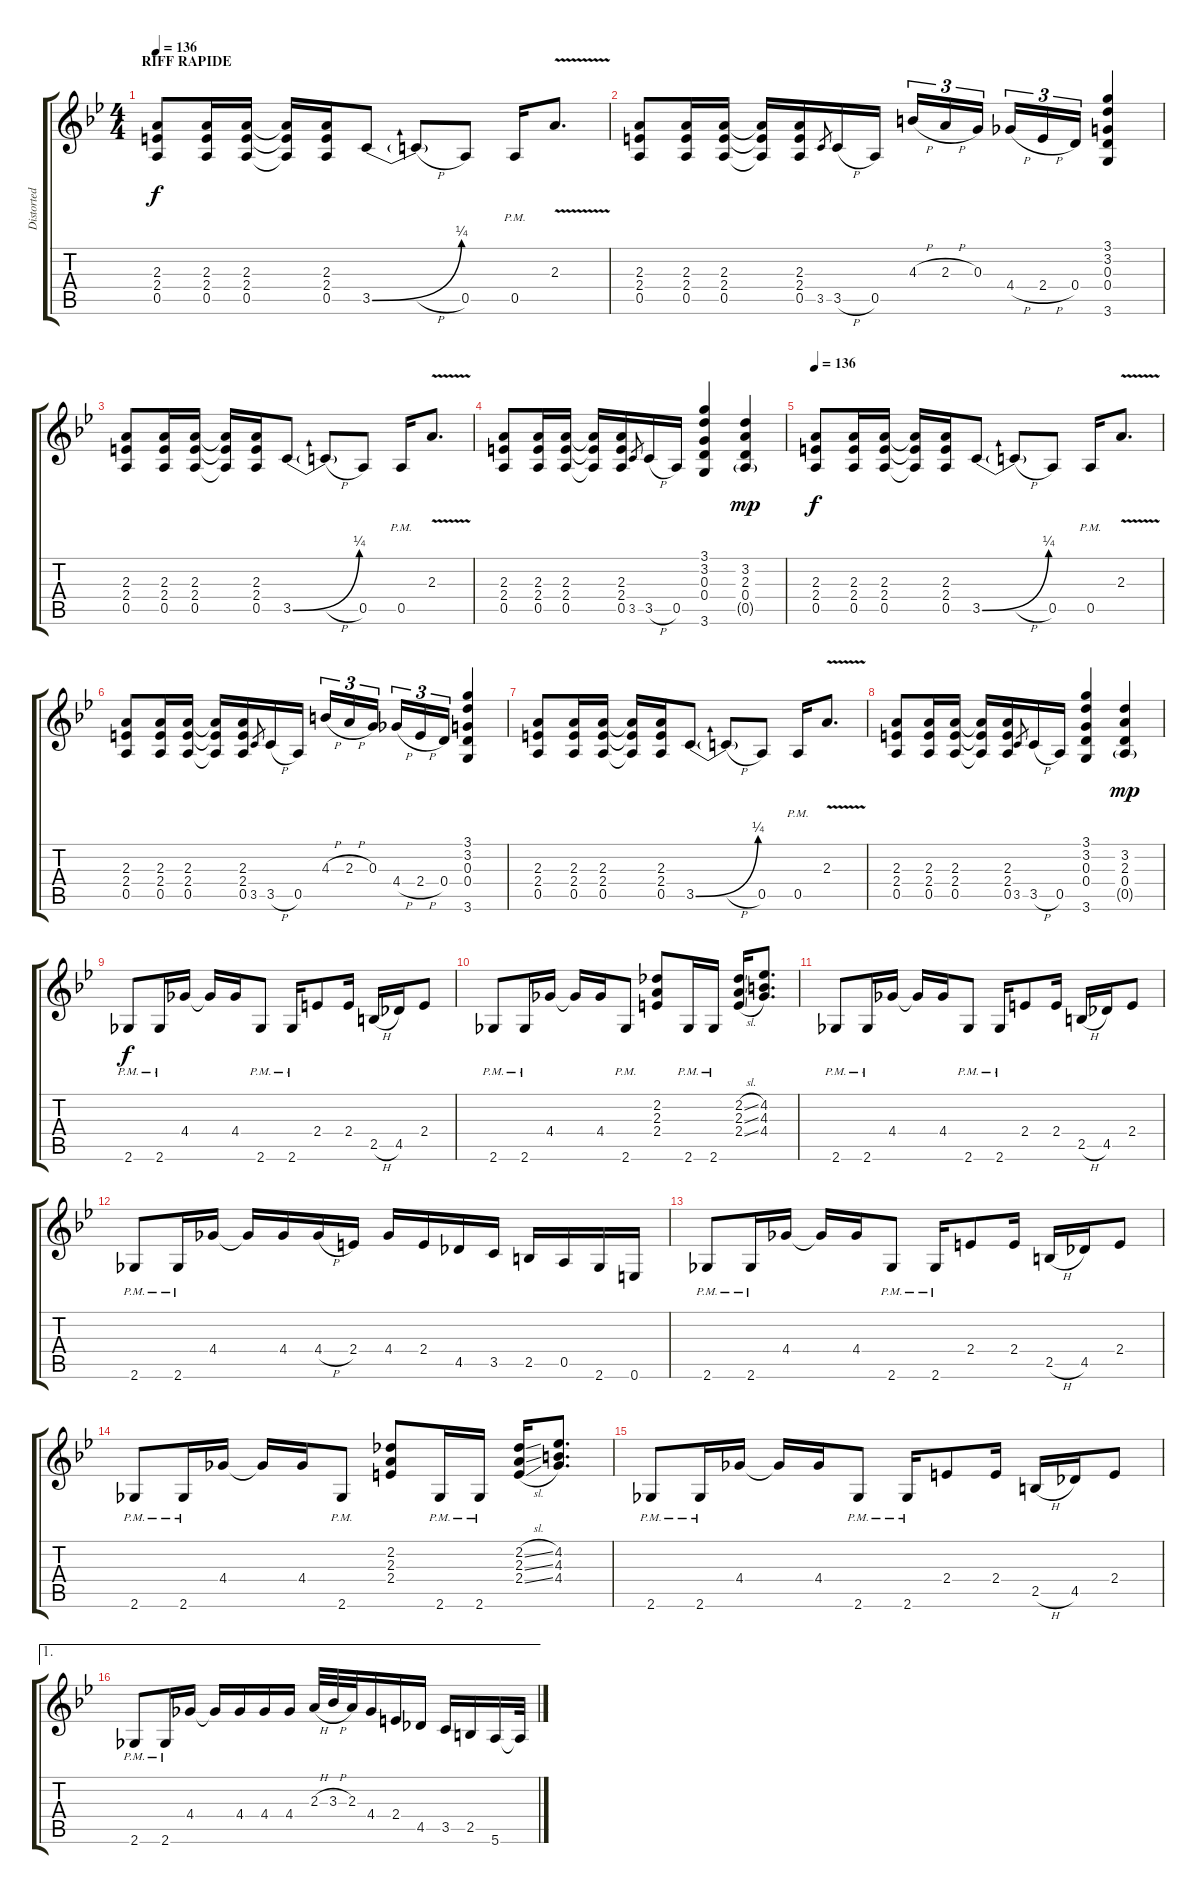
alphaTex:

\track ("Distorted [Left]" "Distorted ") {mute instrument overdrivenguitar}
\staff {score tabs}
\tuning (E4 B3 G3 D3 A2 E2) {hide}
\ts (4 4)
\section ("" "RIFF RAPIDE")
\tempo 136
\clef g2
\ks bb
(2.3 2.4 0.5).8{dy f} (2.3 2.4 0.5).16 (2.3 2.4 0.5).16 (2.3{t} 2.4{t} 0.5{t}).16 (2.3 2.4 0.5).16 3.5{be (bend 0 0 60 1)}.8 3.5{h t}.8 0.5.8 0.5{pm}.16 2.3{v}.8{d} |
(2.3 2.4 0.5).8 (2.3 2.4 0.5).16 (2.3 2.4 0.5).16 (2.3{t} 2.4{t} 0.5{t}).16 (2.3 2.4 0.5).16 3.5.8{gr} 3.5{h}.16 0.5.16 4.3{h}.16{tu (3 2)} 2.3{h}.16{tu (3 2)} 0.3.16{tu (3 2) beam splitsecondary} 4.4{h}.16{tu (3 2)} 2.4{h}.16{tu (3 2)} 0.4.16{tu (3 2)} (3.1 3.2 0.3 0.4 3.6).4 |
(2.3 2.4 0.5).8 (2.3 2.4 0.5).16 (2.3 2.4 0.5).16 (2.3{t} 2.4{t} 0.5{t}).16 (2.3 2.4 0.5).16 3.5{be (bend 0 0 60 1)}.8 3.5{h t}.8 0.5.8 0.5{pm}.16 2.3{v}.8{d} |
(2.3 2.4 0.5).8 (2.3 2.4 0.5).16 (2.3 2.4 0.5).16 (2.3{t} 2.4{t} 0.5{t}).16 (2.3 2.4 0.5).16 3.5.8{gr} 3.5{h}.16 0.5.16 (3.1 3.2 0.3 0.4 3.6).4 (3.2 2.3 0.4 0.5{g}).4{dy mp} |
\tempo 136
(2.3 2.4 0.5).8{dy f} (2.3 2.4 0.5).16 (2.3 2.4 0.5).16 (2.3{t} 2.4{t} 0.5{t}).16 (2.3 2.4 0.5).16 3.5{be (bend 0 0 60 1)}.8 3.5{h t}.8 0.5.8 0.5{pm}.16 2.3{v}.8{d} |
(2.3 2.4 0.5).8 (2.3 2.4 0.5).16 (2.3 2.4 0.5).16 (2.3{t} 2.4{t} 0.5{t}).16 (2.3 2.4 0.5).16 3.5.8{gr} 3.5{h}.16 0.5.16 4.3{h}.16{tu (3 2)} 2.3{h}.16{tu (3 2)} 0.3.16{tu (3 2) beam splitsecondary} 4.4{h}.16{tu (3 2)} 2.4{h}.16{tu (3 2)} 0.4.16{tu (3 2)} (3.1 3.2 0.3 0.4 3.6).4 |
(2.3 2.4 0.5).8 (2.3 2.4 0.5).16 (2.3 2.4 0.5).16 (2.3{t} 2.4{t} 0.5{t}).16 (2.3 2.4 0.5).16 3.5{be (bend 0 0 60 1)}.8 3.5{h t}.8 0.5.8 0.5{pm}.16 2.3{v}.8{d} |
(2.3 2.4 0.5).8 (2.3 2.4 0.5).16 (2.3 2.4 0.5).16 (2.3{t} 2.4{t} 0.5{t}).16 (2.3 2.4 0.5).16 3.5.8{gr} 3.5{h}.16 0.5.16 (3.1 3.2 0.3 0.4 3.6).4 (3.2 2.3 0.4 0.5{g}).4{dy mp} |
2.6{pm}.8{dy f} 2.6{pm}.16 4.4.16 4.4{t}.16 4.4.16 2.6{pm}.8 2.6{pm}.16 2.4.8 2.4.16 2.5{h}.16 4.5.16 2.4.8 |
2.6{pm}.8 2.6{pm}.16 4.4.16 4.4{t}.16 4.4.16 2.6{pm}.8 (2.2 2.3 2.4).8 2.6{pm}.16 2.6{pm}.16 (2.2{sl} 2.3{sl} 2.4{sl}).16 (4.2 4.3 4.4).8{d} |
2.6{pm}.8 2.6{pm}.16 4.4.16 4.4{t}.16 4.4.16 2.6{pm}.8 2.6{pm}.16 2.4.8 2.4.16 2.5{h}.16 4.5.16 2.4.8 |
2.6{pm}.8 2.6{pm}.16 4.4.16 4.4{t}.16 4.4.16 4.4{h}.16 2.4.16 4.4.16 2.4.16 4.5.16 3.5.16 2.5.16 0.5.16 2.6.16 0.6.16 |
2.6{pm}.8 2.6{pm}.16 4.4.16 4.4{t}.16 4.4.16 2.6{pm}.8 2.6{pm}.16 2.4.8 2.4.16 2.5{h}.16 4.5.16 2.4.8 |
2.6{pm}.8 2.6{pm}.16 4.4.16 4.4{t}.16 4.4.16 2.6{pm}.8 (2.2 2.3 2.4).8 2.6{pm}.16 2.6{pm}.16 (2.2{sl} 2.3{sl} 2.4{sl}).16 (4.2 4.3 4.4).8{d} |
2.6{pm}.8 2.6{pm}.16 4.4.16 4.4{t}.16 4.4.16 2.6{pm}.8 2.6{pm}.16 2.4.8 2.4.16 2.5{h}.16 4.5.16 2.4.8 |
\ae 1
2.6{pm}.8 2.6{pm}.16 4.4.16 4.4{t}.16 4.4.16 4.4.16 4.4.16 2.3{h}.32 3.3{h}.32 2.3.32 4.4.16 2.4.16 4.5.16 3.5.16 2.5.16 5.6.16 5.6{t}.32
